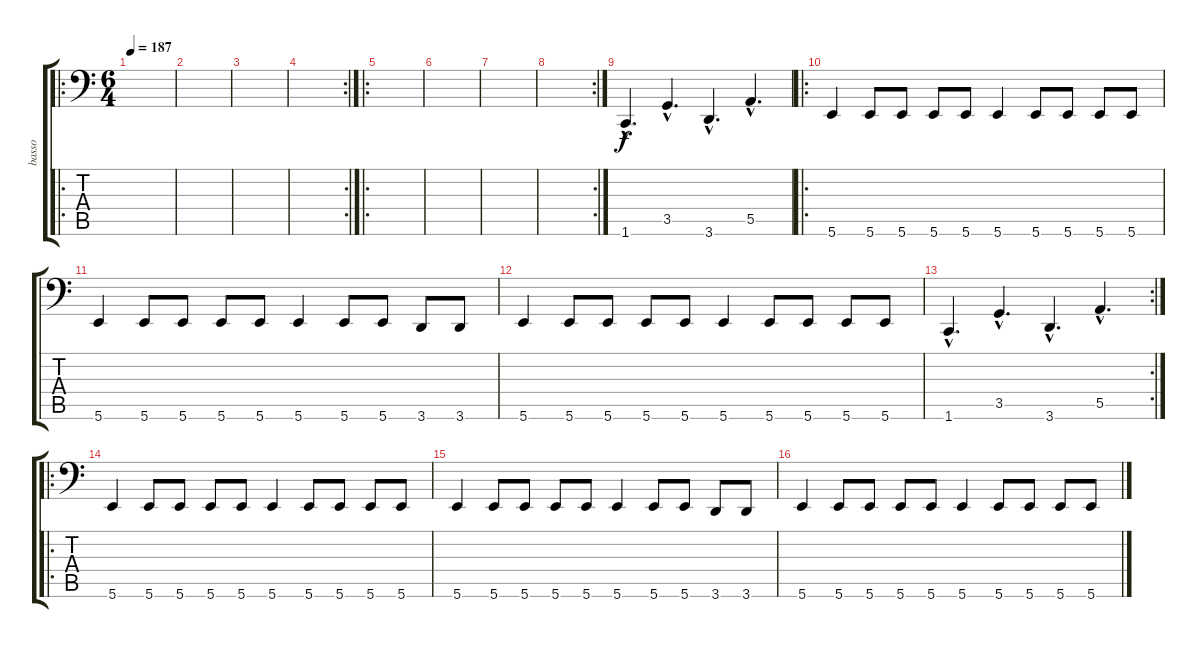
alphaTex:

\track ("basso" "basso") {instrument electricbassfinger}
\staff {score tabs}
\tuning (B2 Gb2 D2 A1 E1 B0) {hide}
\ro
\ts (6 4)
\tempo 187
\clef f4
\ks c
|
|
|
\rc 2
|
\ro
|
|
|
\rc 2
|
1.6{hac}.4{d} 3.5{hac}.4{d} 3.6{hac}.4{d} 5.5{hac}.4{d} |
\ro
5.6.4 5.6.8 5.6.8 5.6.8 5.6.8 5.6.4 5.6.8 5.6.8 5.6.8 5.6.8 |
5.6.4 5.6.8 5.6.8 5.6.8 5.6.8 5.6.4 5.6.8 5.6.8 3.6.8 3.6.8 |
5.6.4 5.6.8 5.6.8 5.6.8 5.6.8 5.6.4 5.6.8 5.6.8 5.6.8 5.6.8 |
\rc 2
1.6{hac}.4{d} 3.5{hac}.4{d} 3.6{hac}.4{d} 5.5{hac}.4{d} |
\ro
5.6.4 5.6.8 5.6.8 5.6.8 5.6.8 5.6.4 5.6.8 5.6.8 5.6.8 5.6.8 |
5.6.4 5.6.8 5.6.8 5.6.8 5.6.8 5.6.4 5.6.8 5.6.8 3.6.8 3.6.8 |
5.6.4 5.6.8 5.6.8 5.6.8 5.6.8 5.6.4 5.6.8 5.6.8 5.6.8 5.6.8
